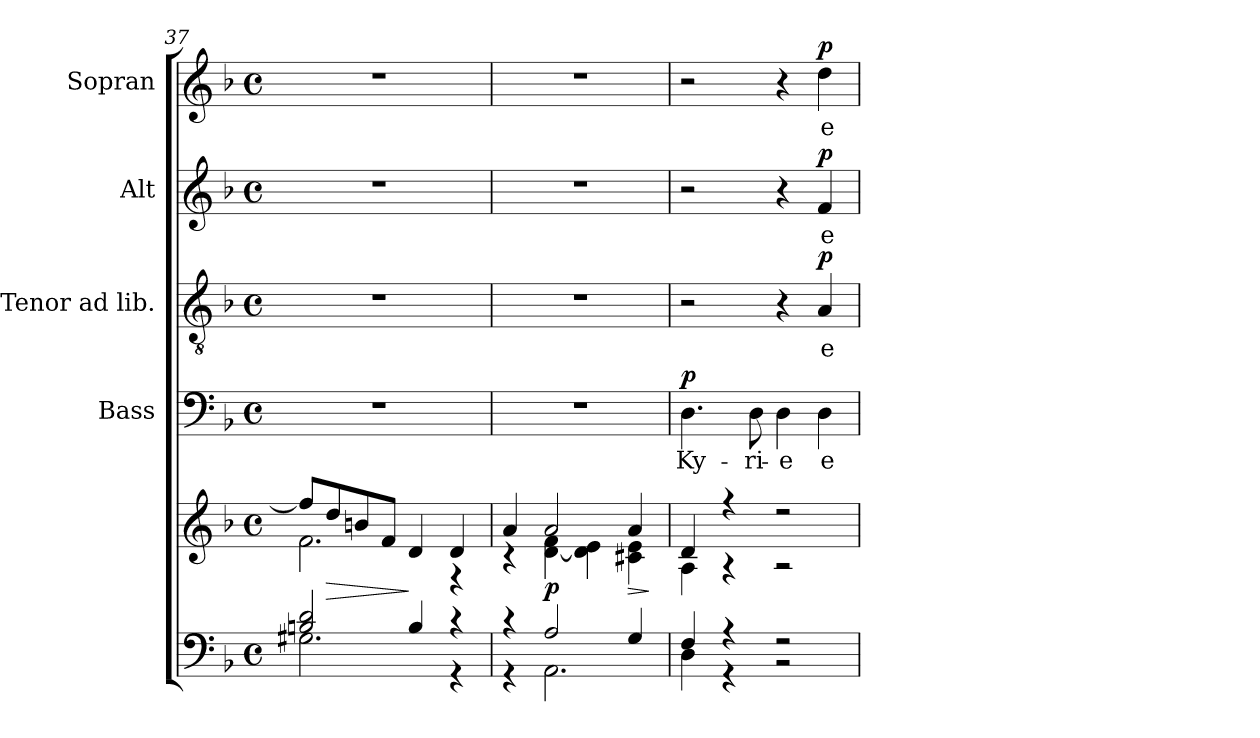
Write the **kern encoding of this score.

**kern	**kern	**dynam	**kern	**text	**dynam	**kern	**text	**dynam	**kern	**text	**dynam	**kern	**text	**dynam
*part5	*part5	*part5	*part4	*part4	*part4	*part3	*part3	*part3	*part2	*part2	*part2	*part1	*part1	*part1
*staff6	*staff5	*staff5/6	*staff4	*staff4	*staff4	*staff3	*staff3	*staff3	*staff2	*staff2	*staff2	*staff1	*staff1	*staff1
*	*	*	*I"Bass	*	*	*I"Tenor ad lib.	*	*	*I"Alt	*	*	*I"Sopran	*	*
*	*	*	*I'B.	*	*	*I'T.	*	*	*I'A.	*	*	*I'S.	*	*
*clefF4	*clefG2	*	*clefF4	*	*	*clefGv2	*	*	*clefG2	*	*	*clefG2	*	*
*k[b-]	*k[b-]	*	*k[b-]	*	*	*k[b-]	*	*	*k[b-]	*	*	*k[b-]	*	*
*F:	*F:	*	*F:	*	*	*F:	*	*	*F:	*	*	*F:	*	*
*M4/4	*M4/4	*	*M4/4	*	*	*M4/4	*	*	*M4/4	*	*	*M4/4	*	*
*met(c)	*met(c)	*	*met(c)	*	*	*met(c)	*	*	*met(c)	*	*	*met(c)	*	*
=37	=37	=37	=37	=37	=37	=37	=37	=37	=37	=37	=37	=37	=37	=37
*^	*^	*	*	*	*	*	*	*	*	*	*	*	*	*
2Bn/ 2d/	2.G#X\	8ff/L]	2.f\	.	1r	.	.	1r	.	.	1r	.	.	1r	.	.
!	!	!	!	!LO:HP:b	!	!	!	!	!	!	!	!	!	!	!	!
.	.	8dd/	.	>	.	.	.	.	.	.	.	.	.	.	.	.
.	.	8bn/	.	.	.	.	.	.	.	.	.	.	.	.	.	.
.	.	8f/J	.	.	.	.	.	.	.	.	.	.	.	.	.	.
4B/	.	4d/	.	]	.	.	.	.	.	.	.	.	.	.	.	.
4r	4r	4d/	4rF	.	.	.	.	.	.	.	.	.	.	.	.	.
=38	=38	=38	=38	=38	=38	=38	=38	=38	=38	=38	=38	=38	=38	=38	=38	=38
4r	4r	4a/	4rc	.	1r	.	.	1r	.	.	1r	.	.	1r	.	.
!	!	!	!	!LO:DY:b	!	!	!	!	!	!	!	!	!	!	!	!
2A/	2.AA\	2a/	[<4d\ 4f\	p	.	.	.	.	.	.	.	.	.	.	.	.
.	.	.	4d\] 4e\	.	.	.	.	.	.	.	.	.	.	.	.	.
!	!	!	!	!LO:HP:b	!	!	!	!	!	!	!	!	!	!	!	!
4G/	.	4a/	4c#X\ 4e\	>	.	.	.	.	.	.	.	.	.	.	.	.
*v	*v	*	*	*	*	*	*	*	*	*	*	*	*	*	*	*
*	*v	*v	*	*	*	*	*	*	*	*	*	*	*	*	*
.	.	]	.	.	.	.	.	.	.	.	.	.	.	.
=39	=39	=39	=39	=39	=39	=39	=39	=39	=39	=39	=39	=39	=39	=39
*^	*^	*	*	*	*	*	*	*	*	*	*	*	*	*
!	!	!	!	!	!	!LO:LY:b	!LO:DY:a	!	!	!	!	!	!	!	!	!
4F/	4D\	4d/	4A\	.	4.D\	Ky-	p	2r	.	.	2r	.	.	2r	.	.
4r	4r	4r	4r	.	.	.	.	.	.	.	.	.	.	.	.	.
!	!	!	!	!	!	!LO:LY:b	!	!	!	!	!	!	!	!	!	!
.	.	.	.	.	8D\	-ri-	.	.	.	.	.	.	.	.	.	.
!	!	!	!	!	!	!LO:LY:b	!	!	!	!	!	!	!	!	!	!
2r	2r	2r	2r	.	4D\	-e	.	4r	.	.	4r	.	.	4r	.	.
!	!	!	!	!	!	!LO:LY:b	!	!	!LO:LY:b	!LO:DY:a	!	!LO:LY:b	!LO:DY:a	!	!LO:LY:b	!LO:DY:a
.	.	.	.	.	4D\	e-	.	4A/	e-	p	4f/	e-	p	4dd\	e-	p
*v	*v	*	*	*	*	*	*	*	*	*	*	*	*	*	*	*
*	*v	*v	*	*	*	*	*	*	*	*	*	*	*	*	*
=	=	=	=	=	=	=	=	=	=	=	=	=	=	=
*-	*-	*-	*-	*-	*-	*-	*-	*-	*-	*-	*-	*-	*-	*-
